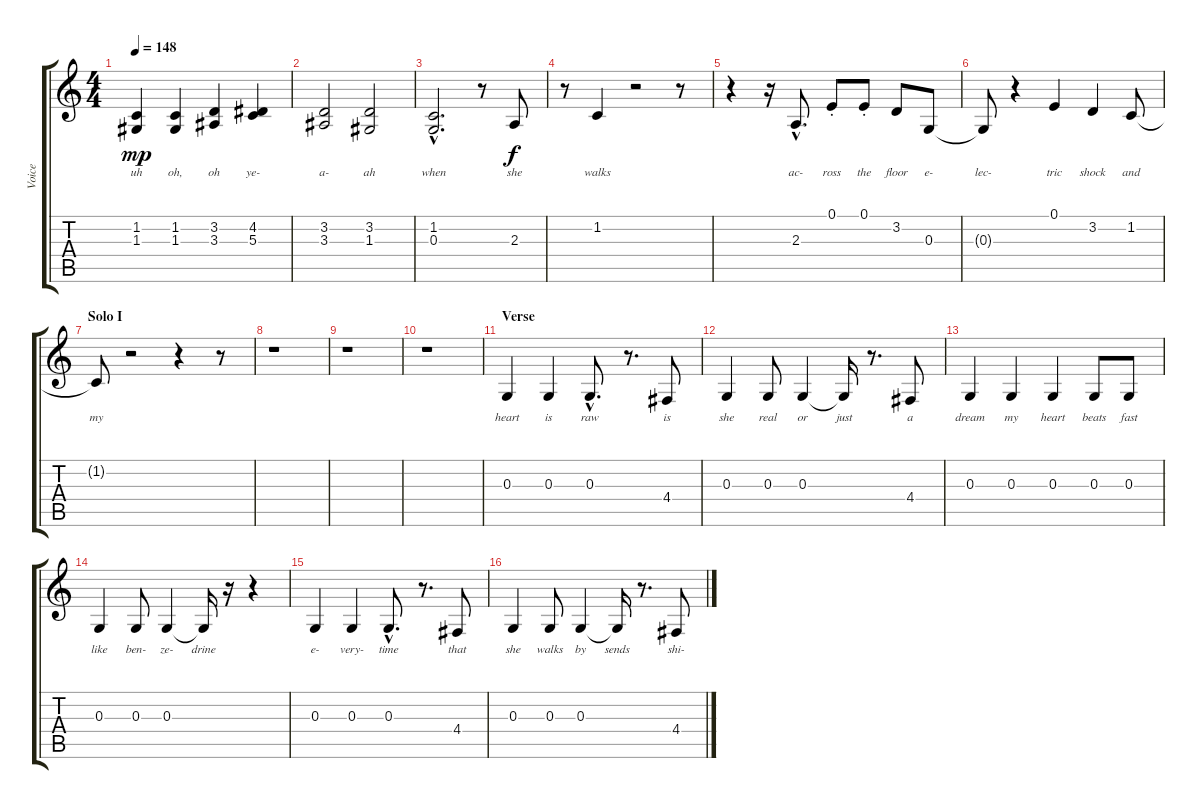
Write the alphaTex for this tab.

\track ("Voice" "Voice") {instrument sopranosax}
\staff {score tabs}
\tuning (E4 B3 G3 D3 A2 E2) {hide}
\ts (4 4)
\tempo 148
\clef g2
\ks c
(1.2 1.3).4{lyrics (0 "uh") lyrics (1 "") lyrics (2 "") lyrics (3 "") lyrics (4 "") dy mp} (1.2 1.3).4{lyrics (0 "oh,") lyrics (1 "") lyrics (2 "") lyrics (3 "") lyrics (4 "")} (3.2 3.3).4{lyrics (0 "oh") lyrics (1 "") lyrics (2 "") lyrics (3 "") lyrics (4 "")} (4.2 5.3).4{lyrics (0 "ye-") lyrics (1 "") lyrics (2 "") lyrics (3 "") lyrics (4 "")} |
(3.2 3.3).2{lyrics (0 "a-") lyrics (1 "") lyrics (2 "") lyrics (3 "") lyrics (4 "")} (3.2 1.3).2{lyrics (0 "ah") lyrics (1 "") lyrics (2 "") lyrics (3 "") lyrics (4 "")} |
(1.2{hac} 0.3{hac}).2{d lyrics (0 "when") lyrics (1 "") lyrics (2 "") lyrics (3 "") lyrics (4 "")} r.8 2.3.8{lyrics (0 "she") lyrics (1 "") lyrics (2 "") lyrics (3 "") lyrics (4 "") dy f} |
r.8 1.2.4{lyrics (0 "walks") lyrics (1 "") lyrics (2 "") lyrics (3 "") lyrics (4 "")} r.2 r.8 |
r.4 r.16 2.3{hac}.8{d lyrics (0 "ac-") lyrics (1 "") lyrics (2 "") lyrics (3 "") lyrics (4 "")} 0.1{st}.8{lyrics (0 "ross") lyrics (1 "") lyrics (2 "") lyrics (3 "") lyrics (4 "")} 0.1{st}.8{lyrics (0 "the") lyrics (1 "") lyrics (2 "") lyrics (3 "") lyrics (4 "")} 3.2.8{lyrics (0 "floor") lyrics (1 "") lyrics (2 "") lyrics (3 "") lyrics (4 "")} 0.3.8{lyrics (0 "e-") lyrics (1 "") lyrics (2 "") lyrics (3 "") lyrics (4 "")} |
0.3{t}.8{lyrics (0 "lec-") lyrics (1 "") lyrics (2 "") lyrics (3 "") lyrics (4 "")} r.4 0.1.4{lyrics (0 "tric") lyrics (1 "") lyrics (2 "") lyrics (3 "") lyrics (4 "")} 3.2.4{lyrics (0 "shock") lyrics (1 "") lyrics (2 "") lyrics (3 "") lyrics (4 "")} 1.2.8{lyrics (0 "and") lyrics (1 "") lyrics (2 "") lyrics (3 "") lyrics (4 "")} |
\section ("" "Solo I")
1.2{t}.8{lyrics (0 "my") lyrics (1 "") lyrics (2 "") lyrics (3 "") lyrics (4 "")} r.2 r.4 r.8 |
r.1 |
r.1 |
r.1 |
\section ("" "Verse")
0.3.4{lyrics (0 "heart") lyrics (1 "") lyrics (2 "") lyrics (3 "") lyrics (4 "")} 0.3.4{lyrics (0 "is") lyrics (1 "") lyrics (2 "") lyrics (3 "") lyrics (4 "")} 0.3{hac}.8{d lyrics (0 "raw") lyrics (1 "") lyrics (2 "") lyrics (3 "") lyrics (4 "")} r.8{d} 4.4.8{lyrics (0 "is") lyrics (1 "") lyrics (2 "") lyrics (3 "") lyrics (4 "")} |
0.3.4{lyrics (0 "she") lyrics (1 "") lyrics (2 "") lyrics (3 "") lyrics (4 "")} 0.3.8{lyrics (0 "real") lyrics (1 "") lyrics (2 "") lyrics (3 "") lyrics (4 "")} 0.3.4{lyrics (0 "or") lyrics (1 "") lyrics (2 "") lyrics (3 "") lyrics (4 "")} 0.3{t}.16{lyrics (0 "just") lyrics (1 "") lyrics (2 "") lyrics (3 "") lyrics (4 "")} r.8{d} 4.4.8{lyrics (0 "a") lyrics (1 "") lyrics (2 "") lyrics (3 "") lyrics (4 "")} |
0.3.4{lyrics (0 "dream") lyrics (1 "") lyrics (2 "") lyrics (3 "") lyrics (4 "")} 0.3.4{lyrics (0 "my") lyrics (1 "") lyrics (2 "") lyrics (3 "") lyrics (4 "")} 0.3.4{lyrics (0 "heart") lyrics (1 "") lyrics (2 "") lyrics (3 "") lyrics (4 "")} 0.3.8{lyrics (0 "beats") lyrics (1 "") lyrics (2 "") lyrics (3 "") lyrics (4 "")} 0.3.8{lyrics (0 "fast") lyrics (1 "") lyrics (2 "") lyrics (3 "") lyrics (4 "")} |
0.3.4{lyrics (0 "like") lyrics (1 "") lyrics (2 "") lyrics (3 "") lyrics (4 "")} 0.3.8{lyrics (0 "ben-") lyrics (1 "") lyrics (2 "") lyrics (3 "") lyrics (4 "")} 0.3.4{lyrics (0 "ze-") lyrics (1 "") lyrics (2 "") lyrics (3 "") lyrics (4 "")} 0.3{t}.16{lyrics (0 "drine") lyrics (1 "") lyrics (2 "") lyrics (3 "") lyrics (4 "")} r.16 r.4 |
0.3.4{lyrics (0 "e-") lyrics (1 "") lyrics (2 "") lyrics (3 "") lyrics (4 "")} 0.3.4{lyrics (0 "very-") lyrics (1 "") lyrics (2 "") lyrics (3 "") lyrics (4 "")} 0.3{hac}.8{d lyrics (0 "time") lyrics (1 "") lyrics (2 "") lyrics (3 "") lyrics (4 "")} r.8{d} 4.4.8{lyrics (0 "that") lyrics (1 "") lyrics (2 "") lyrics (3 "") lyrics (4 "")} |
0.3.4{lyrics (0 "she") lyrics (1 "") lyrics (2 "") lyrics (3 "") lyrics (4 "")} 0.3.8{lyrics (0 "walks") lyrics (1 "") lyrics (2 "") lyrics (3 "") lyrics (4 "")} 0.3.4{lyrics (0 "by") lyrics (1 "") lyrics (2 "") lyrics (3 "") lyrics (4 "")} 0.3{t}.16{lyrics (0 "sends") lyrics (1 "") lyrics (2 "") lyrics (3 "") lyrics (4 "")} r.8{d} 4.4.8{lyrics (0 "shi-") lyrics (1 "") lyrics (2 "") lyrics (3 "") lyrics (4 "")}
